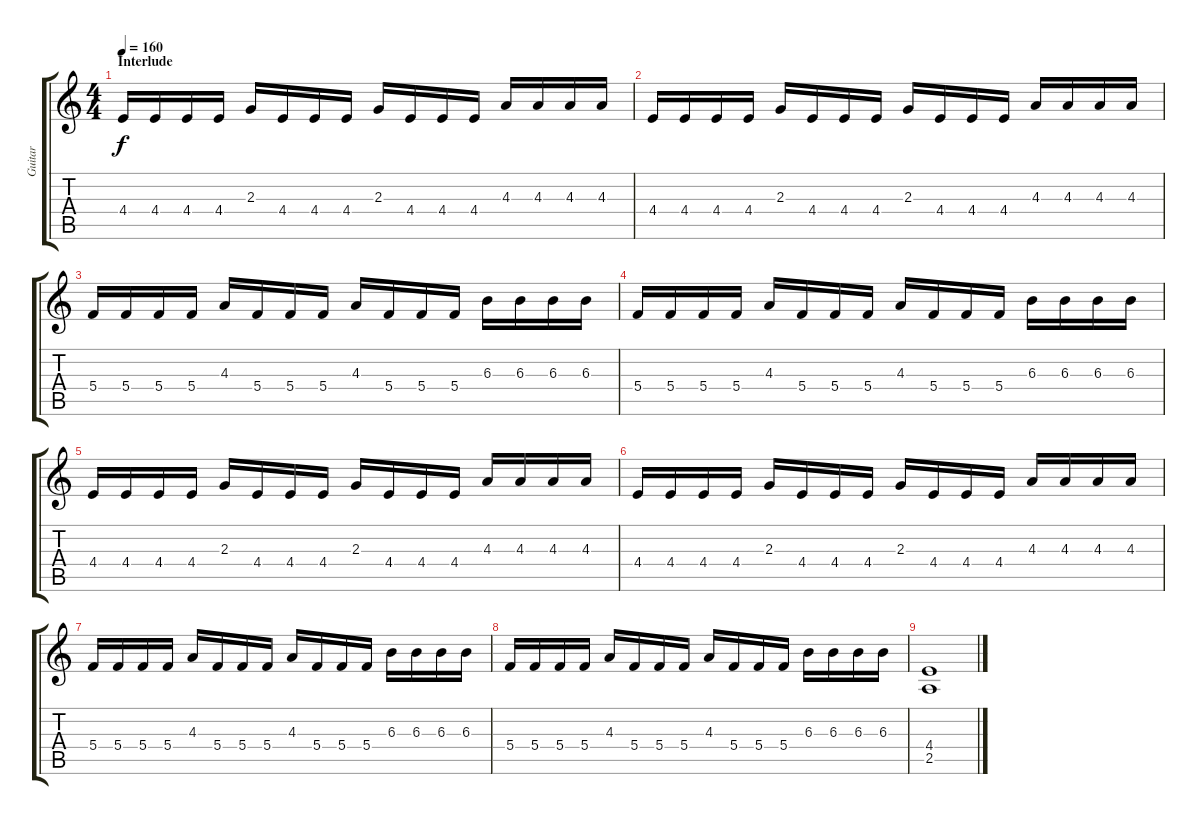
\track ("Guitar" "Guitar") {instrument distortionguitar}
\staff {score tabs}
\tuning (D4 A3 F3 C3 G2 D2) {hide}
\ts (4 4)
\section ("" "Interlude")
\tempo 160
\clef g2
\ks c
4.4.16{dy f} 4.4.16 4.4.16 4.4.16 2.3.16 4.4.16 4.4.16 4.4.16 2.3.16 4.4.16 4.4.16 4.4.16 4.3.16 4.3.16 4.3.16 4.3.16 |
4.4.16 4.4.16 4.4.16 4.4.16 2.3.16 4.4.16 4.4.16 4.4.16 2.3.16 4.4.16 4.4.16 4.4.16 4.3.16 4.3.16 4.3.16 4.3.16 |
5.4.16 5.4.16 5.4.16 5.4.16 4.3.16 5.4.16 5.4.16 5.4.16 4.3.16 5.4.16 5.4.16 5.4.16 6.3.16 6.3.16 6.3.16 6.3.16 |
5.4.16 5.4.16 5.4.16 5.4.16 4.3.16 5.4.16 5.4.16 5.4.16 4.3.16 5.4.16 5.4.16 5.4.16 6.3.16 6.3.16 6.3.16 6.3.16 |
4.4.16 4.4.16 4.4.16 4.4.16 2.3.16 4.4.16 4.4.16 4.4.16 2.3.16 4.4.16 4.4.16 4.4.16 4.3.16 4.3.16 4.3.16 4.3.16 |
4.4.16 4.4.16 4.4.16 4.4.16 2.3.16 4.4.16 4.4.16 4.4.16 2.3.16 4.4.16 4.4.16 4.4.16 4.3.16 4.3.16 4.3.16 4.3.16 |
5.4.16 5.4.16 5.4.16 5.4.16 4.3.16 5.4.16 5.4.16 5.4.16 4.3.16 5.4.16 5.4.16 5.4.16 6.3.16 6.3.16 6.3.16 6.3.16 |
5.4.16 5.4.16 5.4.16 5.4.16 4.3.16 5.4.16 5.4.16 5.4.16 4.3.16 5.4.16 5.4.16 5.4.16 6.3.16 6.3.16 6.3.16 6.3.16 |
(4.4 2.5).1
